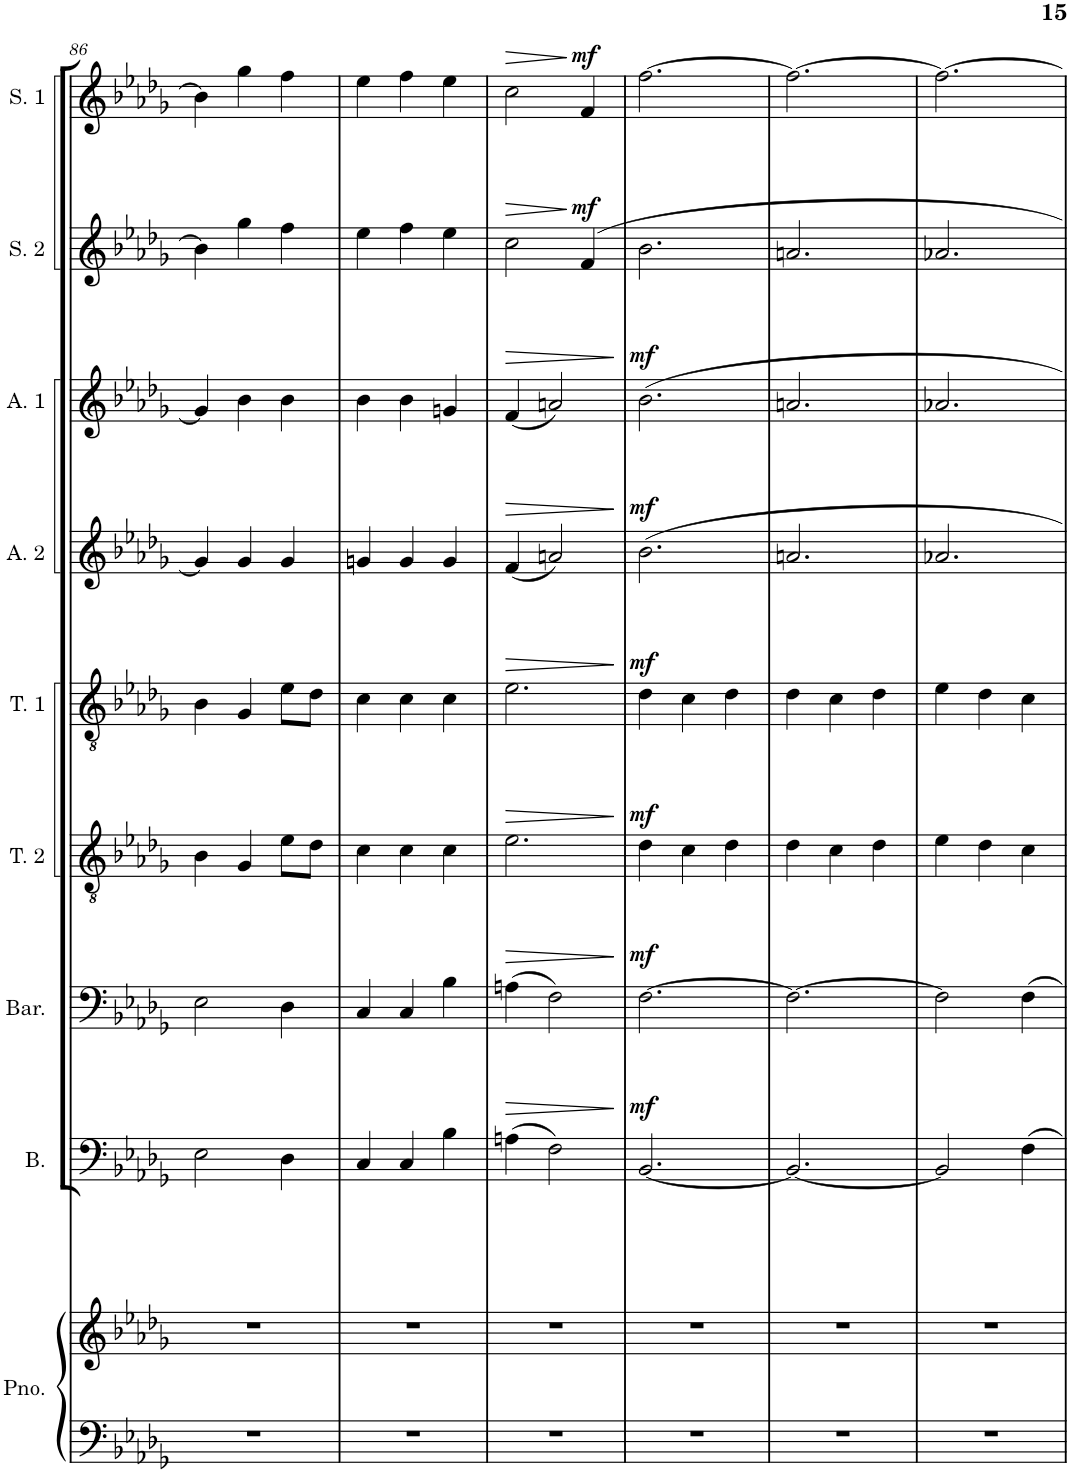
**kern	**kern	**kern	**dynam	**kern	**dynam	**kern	**dynam	**kern	**dynam	**kern	**dynam	**kern	**dynam	**kern	**dynam	**kern	**dynam
*part9	*part9	*part8	*part8	*part7	*part7	*part6	*part6	*part5	*part5	*part4	*part4	*part3	*part3	*part2	*part2	*part1	*part1
*staff10	*staff9	*staff8	*staff8	*staff7	*staff7	*staff6	*staff6	*staff5	*staff5	*staff4	*staff4	*staff3	*staff3	*staff2	*staff2	*staff1	*staff1
*I"Piano	*	*I"Bass	*	*I"Baritone	*	*I"Tenor 2	*	*I"Tenor 1	*	*I"Alto 2	*	*I"Alto 1	*	*I"Soprano 2	*	*I"Soprano 1	*
*I'Pno.	*	*I'B.	*	*I'Bar.	*	*I'T. 2	*	*I'T. 1	*	*I'A. 2	*	*I'A. 1	*	*I'S. 2	*	*I'S. 1	*
!!LO:PB:g=z
*clefF4	*clefG2	*clefF4	*	*clefF4	*	*clefGv2	*	*clefGv2	*	*clefG2	*	*clefG2	*	*clefG2	*	*clefG2	*
*k[b-e-a-d-g-]	*k[b-e-a-d-g-]	*k[b-e-a-d-g-]	*	*k[b-e-a-d-g-]	*	*k[b-e-a-d-g-]	*	*k[b-e-a-d-g-]	*	*k[b-e-a-d-g-]	*	*k[b-e-a-d-g-]	*	*k[b-e-a-d-g-]	*	*k[b-e-a-d-g-]	*
*M3/4	*M3/4	*M3/4	*	*M3/4	*	*M3/4	*	*M3/4	*	*M3/4	*	*M3/4	*	*M3/4	*	*M3/4	*
=86	=86	=86	=86	=86	=86	=86	=86	=86	=86	=86	=86	=86	=86	=86	=86	=86	=86
2.r	2.r	2E-\	.	2E-\	.	4B-\	.	4B-\	.	4g-/]	.	4g-/]	.	4b-\]	.	4b-\]	.
.	.	.	.	.	.	4G-/	.	4G-/	.	4g-/	.	4b-\	.	4gg-\	.	4gg-\	.
.	.	4D-\	.	4D-\	.	8e-\L	.	8e-\L	.	4g-/	.	4b-\	.	4ff\	.	4ff\	.
.	.	.	.	.	.	8d-\J	.	8d-\J	.	.	.	.	.	.	.	.	.
=87	=87	=87	=87	=87	=87	=87	=87	=87	=87	=87	=87	=87	=87	=87	=87	=87	=87
2.r	2.r	4C/	.	4C/	.	4c\	.	4c\	.	4gn/	.	4b-\	.	4ee-\	.	4ee-\	.
.	.	4C/	.	4C/	.	4c\	.	4c\	.	4g/	.	4b-\	.	4ff\	.	4ff\	.
.	.	4B-\	.	4B-\	.	4c\	.	4c\	.	4g/	.	4gn/	.	4ee-\	.	4ee-\	.
=88	=88	=88	=88	=88	=88	=88	=88	=88	=88	=88	=88	=88	=88	=88	=88	=88	=88
2.r	2.r	(4An\	.	(4An\	.	2.e-\	.	2.e-\	.	(4f/	.	(4f/	.	2cc\	.	2cc\	.
.	.	2F\)	.	2F\)	.	.	.	.	.	2an/)	.	2an/)	.	.	.	.	.
!	!	!	!	!	!	!	!	!	!	!	!	!	!	!	!LO:DY:a	!	!LO:DY:a
.	.	.	.	.	.	.	.	.	.	.	.	.	.	4f/	mf	4f/	mf
=89	=89	=89	=89	=89	=89	=89	=89	=89	=89	=89	=89	=89	=89	=89	=89	=89	=89
!	!	!	!LO:DY:a	!	!LO:DY:a	!	!LO:DY:a	!	!LO:DY:a	!	!LO:DY:a	!	!LO:DY:a	!	!	!	!
2.r	2.r	[2.BB-/	mf	[2.F\	mf	4d-\	mf	4d-\	mf	2.b-\	mf	2.b-\	mf	2.b-\	.	[2.ff\	.
.	.	.	.	.	.	4c\	.	4c\	.	.	.	.	.	.	.	.	.
.	.	.	.	.	.	4d-\	.	4d-\	.	.	.	.	.	.	.	.	.
=90	=90	=90	=90	=90	=90	=90	=90	=90	=90	=90	=90	=90	=90	=90	=90	=90	=90
2.r	2.r	2.BB-/_	.	2.F\_	.	4d-\	.	4d-\	.	2.an/	.	2.an/	.	2.an/	.	2.ff\_	.
.	.	.	.	.	.	4c\	.	4c\	.	.	.	.	.	.	.	.	.
.	.	.	.	.	.	4d-\	.	4d-\	.	.	.	.	.	.	.	.	.
=91	=91	=91	=91	=91	=91	=91	=91	=91	=91	=91	=91	=91	=91	=91	=91	=91	=91
2.r	2.r	2BB-/]	.	2F\]	.	4e-\	.	4e-\	.	2.a-X/	.	2.a-X/	.	2.a-X/	.	2.ff\_	.
.	.	.	.	.	.	4d-\	.	4d-\	.	.	.	.	.	.	.	.	.
.	.	4F\	.	4F\	.	4c\	.	4c\	.	.	.	.	.	.	.	.	.
=	=	=	=	=	=	=	=	=	=	=	=	=	=	=	=	=	=
*-	*-	*-	*-	*-	*-	*-	*-	*-	*-	*-	*-	*-	*-	*-	*-	*-	*-
